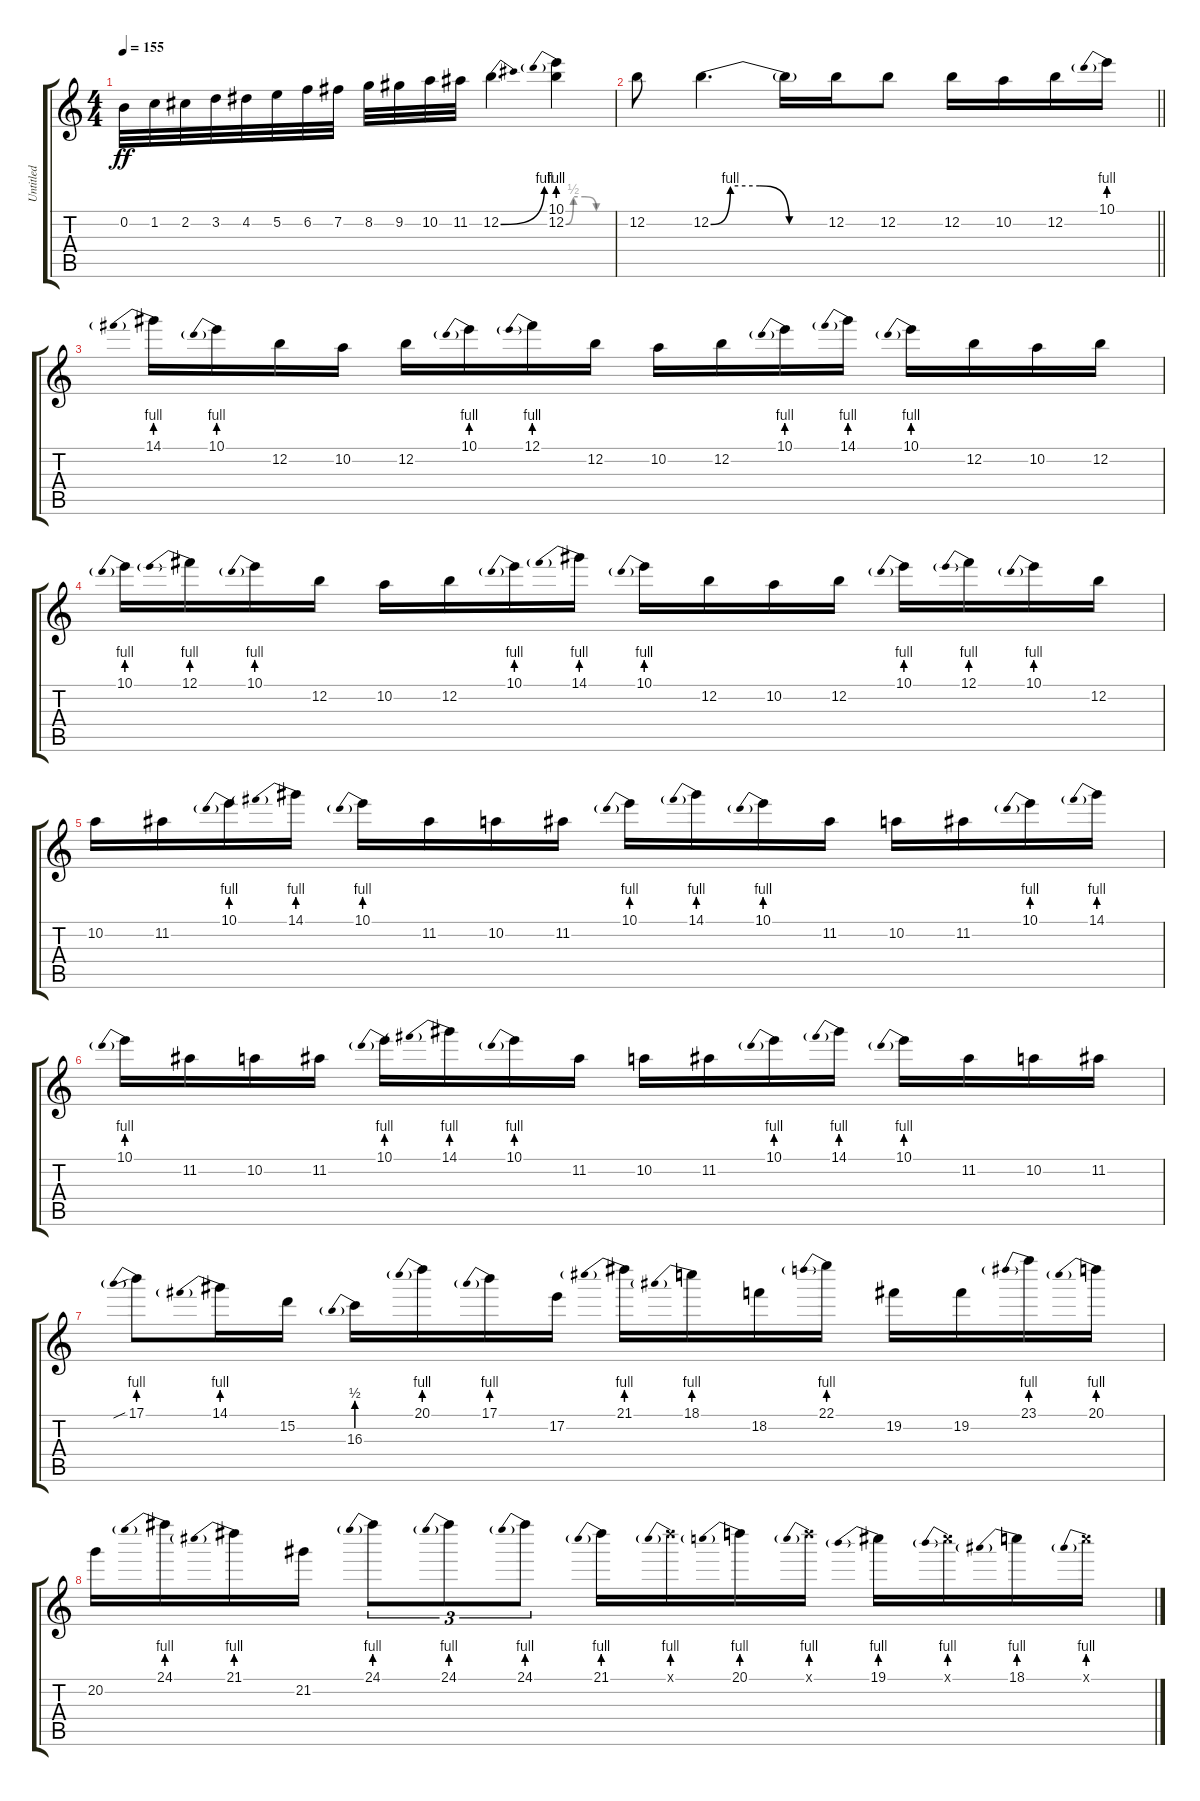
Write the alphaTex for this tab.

\track ("Untitled" "Untitled") {instrument acousticguitarsteel}
\staff {score tabs}
\tuning (E4 B3 G3 D3 A2 E2) {hide}
\ts (4 4)
\tempo 155
\clef g2
\ks c
0.2.32{dy ff} 1.2.32 2.2.32 3.2.32 4.2.32 5.2.32 6.2.32 7.2.32 8.2.32 9.2.32 10.2.32 11.2.32 12.2{be (bend 0 0 60 4)}.4{d} (10.1{be (prebend 0 4 60 4)} 12.2{be (custom 0 0 10 2 25 2 40 0 60 0)}).4 |
\barLineRight lightlight
12.2.8 12.2{be (custom 0 0 10 4 25 4 40 0 60 0)}.4{d} 12.2{t}.16 12.2.16 12.2.8 12.2.16 10.2.16 12.2.16 10.1{be (prebend 0 4 60 4)}.16 |
14.1{be (prebend 0 4 60 4)}.16 10.1{be (prebend 0 4 60 4)}.16 12.2.16 10.2.16 12.2.16 10.1{be (prebend 0 4 60 4)}.16 12.1{be (prebend 0 4 60 4)}.16 12.2.16 10.2.16 12.2.16 10.1{be (prebend 0 4 60 4)}.16 14.1{be (prebend 0 4 60 4)}.16 10.1{be (prebend 0 4 60 4)}.16 12.2.16 10.2.16 12.2.16 |
10.1{be (prebend 0 4 60 4)}.16 12.1{be (prebend 0 4 60 4)}.16 10.1{be (prebend 0 4 60 4)}.16 12.2.16 10.2.16 12.2.16 10.1{be (prebend 0 4 60 4)}.16 14.1{be (prebend 0 4 60 4)}.16 10.1{be (prebend 0 4 60 4)}.16 12.2.16 10.2.16 12.2.16 10.1{be (prebend 0 4 60 4)}.16 12.1{be (prebend 0 4 60 4)}.16 10.1{be (prebend 0 4 60 4)}.16 12.2.16 |
10.2.16 11.2.16 10.1{be (prebend 0 4 60 4)}.16 14.1{be (prebend 0 4 60 4)}.16 10.1{be (prebend 0 4 60 4)}.16 11.2.16 10.2.16 11.2.16 10.1{be (prebend 0 4 60 4)}.16 14.1{be (prebend 0 4 60 4)}.16 10.1{be (prebend 0 4 60 4)}.16 11.2.16 10.2.16 11.2.16 10.1{be (prebend 0 4 60 4)}.16 14.1{be (prebend 0 4 60 4)}.16 |
10.1{be (prebend 0 4 60 4)}.16 11.2.16 10.2.16 11.2.16 10.1{be (prebend 0 4 60 4)}.16 14.1{be (prebend 0 4 60 4)}.16 10.1{be (prebend 0 4 60 4)}.16 11.2.16 10.2.16 11.2.16 10.1{be (prebend 0 4 60 4)}.16 14.1{be (prebend 0 4 60 4)}.16 10.1{be (prebend 0 4 60 4)}.16 11.2.16 10.2.16 11.2.16 |
17.1{be (prebend 0 4 60 4) sib}.8 14.1{be (prebend 0 4 60 4)}.16 15.2.16 16.3{be (prebend 0 2 60 2)}.16 20.1{be (prebend 0 4 60 4)}.16 17.1{be (prebend 0 4 60 4)}.16 17.2.16 21.1{be (prebend 0 4 60 4)}.16 18.1{be (prebend 0 4 60 4)}.16 18.2.16 22.1{be (prebend 0 4 60 4)}.16 19.2.16 19.2.16 23.1{be (prebend 0 4 60 4)}.16 20.1{be (prebend 0 4 60 4)}.16 |
20.2.16 24.1{be (prebend 0 4 60 4)}.16 21.1{be (prebend 0 4 60 4)}.16 21.2.16 24.1{be (prebend 0 4 60 4)}.8{tu (3 2)} 24.1{be (prebend 0 4 60 4)}.8{tu (3 2)} 24.1{be (prebend 0 4 60 4)}.8{tu (3 2)} 21.1{be (prebend 0 4 60 4)}.16 21.1{be (prebend 0 4 60 4) x}.16 20.1{be (prebend 0 4 60 4)}.16 20.1{be (prebend 0 4 60 4) x}.16 19.1{be (prebend 0 4 60 4)}.16 19.1{be (prebend 0 4 60 4) x}.16 18.1{be (prebend 0 4 60 4)}.16 18.1{be (prebend 0 4 60 4) x}.16
